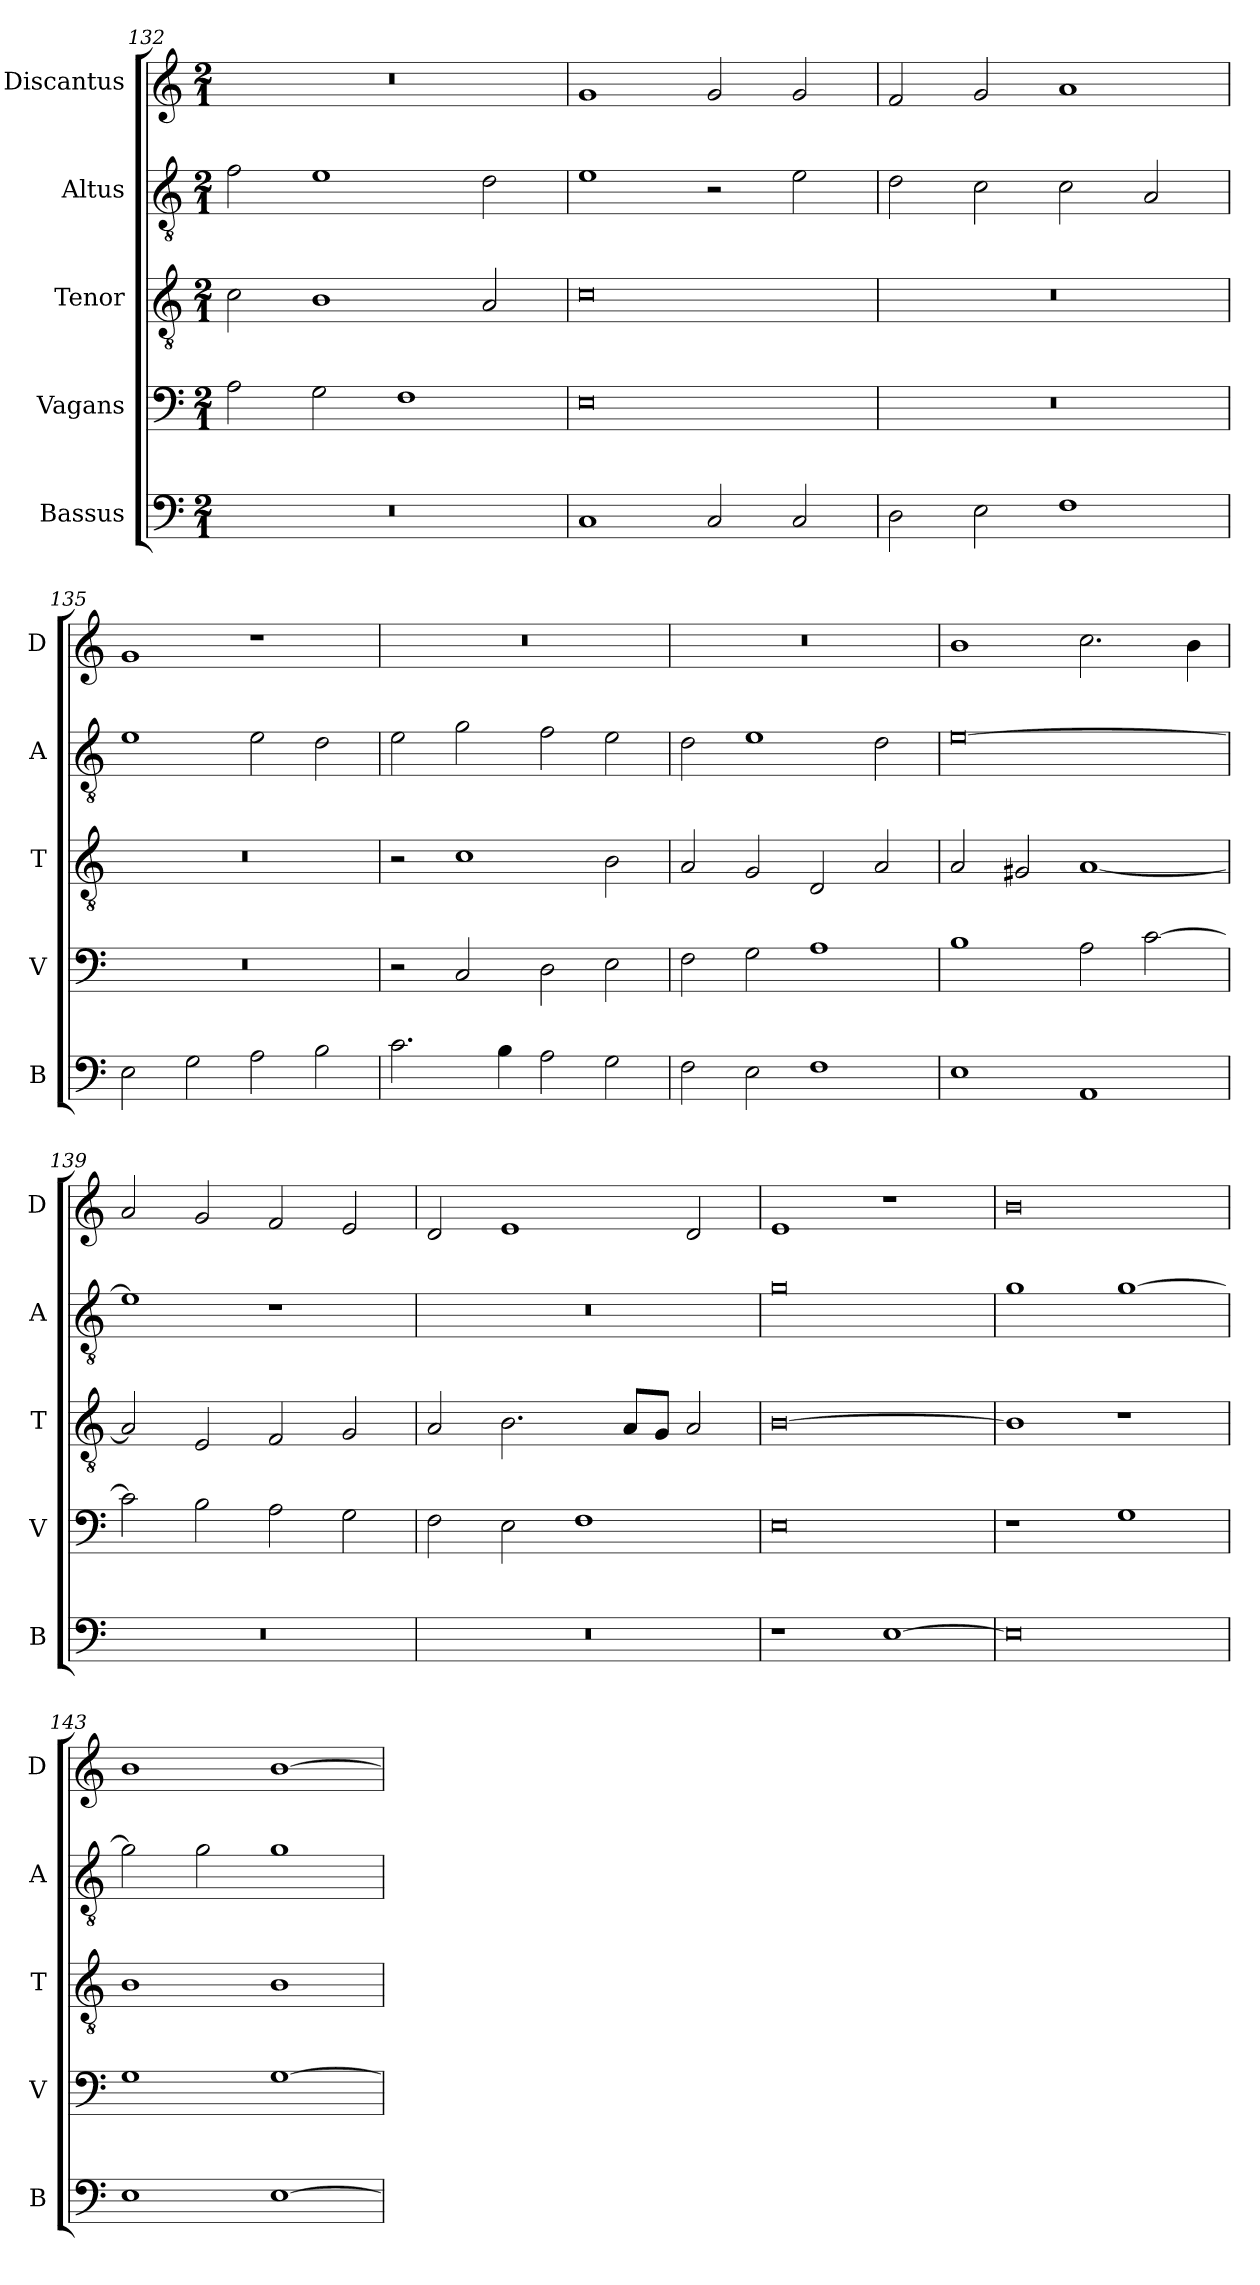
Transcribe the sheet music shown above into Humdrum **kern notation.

**kern	**kern	**kern	**kern	**kern
*part5	*part4	*part3	*part2	*part1
*staff5	*staff4	*staff3	*staff2	*staff1
*I"Bassus	*I"Vagans	*I"Tenor	*I"Altus	*I"Discantus
*I'B	*I'V	*I'T	*I'A	*I'D
*clefF4	*clefF4	*clefGv2	*clefGv2	*clefG2
*k[]	*k[]	*k[]	*k[]	*k[]
*M2/1	*M2/1	*M2/1	*M2/1	*M2/1
=132	=132	=132	=132	=132
0r	2A	2c	2f	0r
.	2G	1B	1e	.
.	1F	.	.	.
.	.	2A	2d	.
=133	=133	=133	=133	=133
1C	0E	0c	1e	1g
2C	.	.	2r	2g
2C	.	.	2e	2g
=134	=134	=134	=134	=134
2D	0r	0r	2d	2f
2E	.	.	2c	2g
1F	.	.	2c	1a
.	.	.	2A	.
=135	=135	=135	=135	=135
2E	0r	0r	1e	1g
2G	.	.	.	.
2A	.	.	2e	1r
2B	.	.	2d	.
=136	=136	=136	=136	=136
2.c	2r	2r	2e	0r
.	2C	1c	2g	.
4B	.	.	.	.
2A	2D	.	2f	.
2G	2E	2B	2e	.
=137	=137	=137	=137	=137
2F	2F	2A	2d	0r
2E	2G	2G	1e	.
1F	1A	2D	.	.
.	.	2A	2d	.
=138	=138	=138	=138	=138
1E	1B	2A	[0e	1b
.	.	2G#X	.	.
1AA	2A	[1A	.	2.cc
.	[2c	.	.	.
.	.	.	.	4b
=139	=139	=139	=139	=139
0r	2c]	2A]	1e]	2a
.	2B	2E	.	2g
.	2A	2F	1r	2f
.	2G	2G	.	2e
=140	=140	=140	=140	=140
0r	2F	2A	0r	2d
.	2E	2.B	.	1e
.	1F	.	.	.
.	.	8AL	.	.
.	.	8GJ	.	.
.	.	2A	.	2d
=141	=141	=141	=141	=141
1r	0E	[0B	0g	1e
[1E	.	.	.	1r
=142	=142	=142	=142	=142
0E]	1r	1B]	1g	0b
.	1G	1r	[1g	.
=143	=143	=143	=143	=143
1E	1G	1B	2g]	1b
.	.	.	2g	.
[1E	[1G	1B	1g	[1b
=	=	=	=	=
*-	*-	*-	*-	*-
